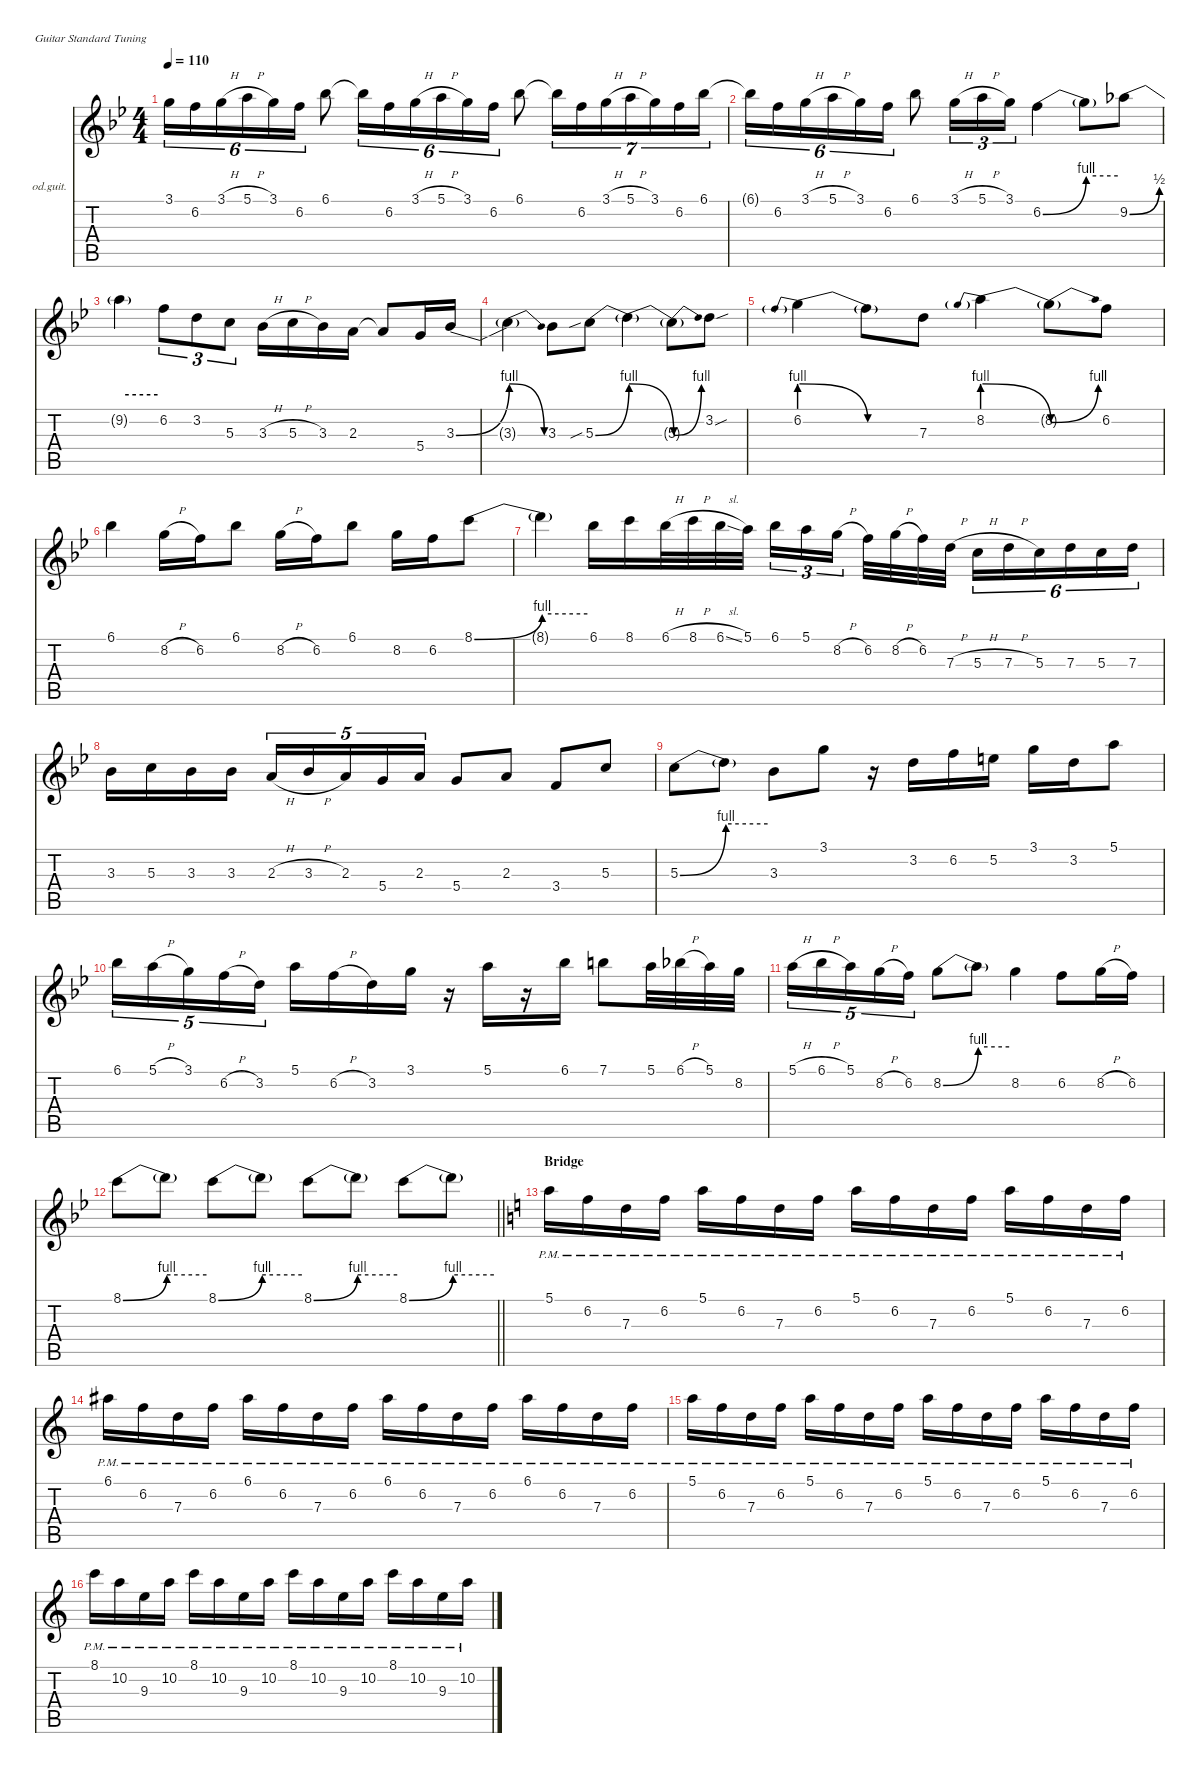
\defaultSystemsLayout 4
\hideDynamics
\bracketExtendMode nobrackets
\firstSystemTrackNameOrientation horizontal
\otherSystemsTrackNameOrientation horizontal
\track ("Gitar 1" "od.guit.") {instrument overdrivenguitar}
\staff {score tabs}
\tuning (E4 B3 G3 D3 A2 E2)
\ts (4 4)
\tempo 110
\clef g2
\ks bb
3.1.16{tu (6 4) dy f} 6.2.16{tu (6 4)} 3.1{h}.16{tu (6 4)} 5.1{h}.16{tu (6 4)} 3.1.16{tu (6 4)} 6.2.16{tu (6 4)} 6.1.8 6.1{t}.16{tu (6 4)} 6.2.16{tu (6 4)} 3.1{h}.16{tu (6 4)} 5.1{h}.16{tu (6 4)} 3.1.16{tu (6 4)} 6.2.16{tu (6 4)} 6.1.8 6.1{t}.16{tu (7 4)} 6.2.16{tu (7 4)} 3.1{h}.16{tu (7 4)} 5.1{h}.16{tu (7 4)} 3.1.16{tu (7 4)} 6.2.16{tu (7 4)} 6.1.16{tu (7 4)} |
6.1{t}.16{tu (6 4)} 6.2.16{tu (6 4)} 3.1{h}.16{tu (6 4)} 5.1{h}.16{tu (6 4)} 3.1.16{tu (6 4)} 6.2.16{tu (6 4)} 6.1.8 3.1{h}.16{tu (3 2)} 5.1{h}.16{tu (3 2)} 3.1.16{tu (3 2)} 6.2{be (bend 0 0 60 4)}.4 6.2{be (hold 0 4 60 4) t}.8 9.2{be (bend 0 0 60 2)}.8 |
9.2{be (hold 0 2 60 2) t}.4 6.2.8{tu (3 2)} 3.2.8{tu (3 2)} 5.3.8{tu (3 2)} 3.3{h}.16 5.3{h}.16 3.3.16 2.3.16 2.3{t}.8 5.4.16 3.3{be (bend 0 0 60 4)}.16 |
3.3{be (release 0 4 39.999998399999996 0) t}.4 3.3.8 5.3{be (bend 0 0 60 4) sib}.8 5.3{be (release 0 4 60 0) t}.4 5.3{be (bend 0 0 9.999999599999999 4) t}.8 3.2{sou}.8 |
6.2{be (prebendrelease 0 4 60 0)}.4 6.2{be (hold 0 0 60 0) t}.8 7.3.8 8.2{be (prebendrelease 0 4 60 0)}.4 8.2{be (bend 0 0 60 4) t}.8 6.2.8 |
6.1.4 8.2{h}.16 6.2.16 6.1.8 8.2{h}.16 6.2.16 6.1.8 8.2.16 6.2.16 8.1{be (bend 0 0 60 4)}.8 |
8.1{be (hold 0 4 60 4) t}.4 6.1.16 8.1.16 6.1{h}.32 8.1{h}.32 6.1{sl}.32 5.1.32 6.1.16{tu (3 2)} 5.1.16{tu (3 2)} 8.2{h}.16{tu (3 2)} 6.2.32 8.2{h}.32 6.2.32 7.3{h}.32 5.3{h}.16{tu (6 4)} 7.3{h}.16{tu (6 4)} 5.3.16{tu (6 4)} 7.3.16{tu (6 4)} 5.3.16{tu (6 4)} 7.3.16{tu (6 4)} |
3.3.16 5.3.16 3.3.16 3.3.16 2.3{h}.16{tu (5 4)} 3.3{h}.16{tu (5 4)} 2.3.16{tu (5 4)} 5.4.16{tu (5 4)} 2.3.16{tu (5 4)} 5.4.8 2.3.8 3.4.8 5.3.8 |
5.3{be (bend 0 0 60 4)}.8 5.3{be (hold 0 4 60 4) t}.8 3.3.8 3.1.8 r.16 3.2.16 6.2.16 5.2.16 3.1.16 3.2.16 5.1.8 |
6.1.16{tu (5 4)} 5.1{h}.16{tu (5 4)} 3.1.16{tu (5 4)} 6.2{h}.16{tu (5 4)} 3.2.16{tu (5 4)} 5.1.16 6.2{h}.16 3.2.16 3.1.16 r.16 5.1.16 r.16 6.1.16 7.1.8 5.1.32 6.1{h}.32 5.1.32 8.2.32 |
5.1{h}.16{tu (5 4)} 6.1{h}.16{tu (5 4)} 5.1.16{tu (5 4)} 8.2{h}.16{tu (5 4)} 6.2.16{tu (5 4)} 8.2{be (bend 0 0 60 4)}.8 8.2{be (hold 0 4 60 4) t}.8 8.2.4 6.2.8 8.2{h}.16 6.2.16 |
\barLineRight lightlight
8.1{be (bend 0 0 60 4)}.8 8.1{be (hold 0 4 60 4) t}.8 8.1{be (bend 0 0 60 4)}.8 8.1{be (hold 0 4 60 4) t}.8 8.1{be (bend 0 0 60 4)}.8 8.1{be (hold 0 4 60 4) t}.8 8.1{be (bend 0 0 60 4)}.8 8.1{be (hold 0 4 60 4) t}.8 |
\section ("" "Bridge")
\ks c
5.1{pm}.16 6.2{pm}.16 7.3{pm}.16 6.2{pm}.16 5.1{pm}.16 6.2{pm}.16 7.3{pm}.16 6.2{pm}.16 5.1{pm}.16 6.2{pm}.16 7.3{pm}.16 6.2{pm}.16 5.1{pm}.16 6.2{pm}.16 7.3{pm}.16 6.2{pm}.16 |
6.1{pm}.16 6.2{pm}.16 7.3{pm}.16 6.2{pm}.16 6.1{pm}.16 6.2{pm}.16 7.3{pm}.16 6.2{pm}.16 6.1{pm}.16 6.2{pm}.16 7.3{pm}.16 6.2{pm}.16 6.1{pm}.16 6.2{pm}.16 7.3{pm}.16 6.2{pm}.16 |
5.1{pm}.16 6.2{pm}.16 7.3{pm}.16 6.2{pm}.16 5.1{pm}.16 6.2{pm}.16 7.3{pm}.16 6.2{pm}.16 5.1{pm}.16 6.2{pm}.16 7.3{pm}.16 6.2{pm}.16 5.1{pm}.16 6.2{pm}.16 7.3{pm}.16 6.2{pm}.16 |
8.1{pm}.16 10.2{pm}.16 9.3{pm}.16 10.2{pm}.16 8.1{pm}.16 10.2{pm}.16 9.3{pm}.16 10.2{pm}.16 8.1{pm}.16 10.2{pm}.16 9.3{pm}.16 10.2{pm}.16 8.1{pm}.16 10.2{pm}.16 9.3{pm}.16 10.2{pm}.16
